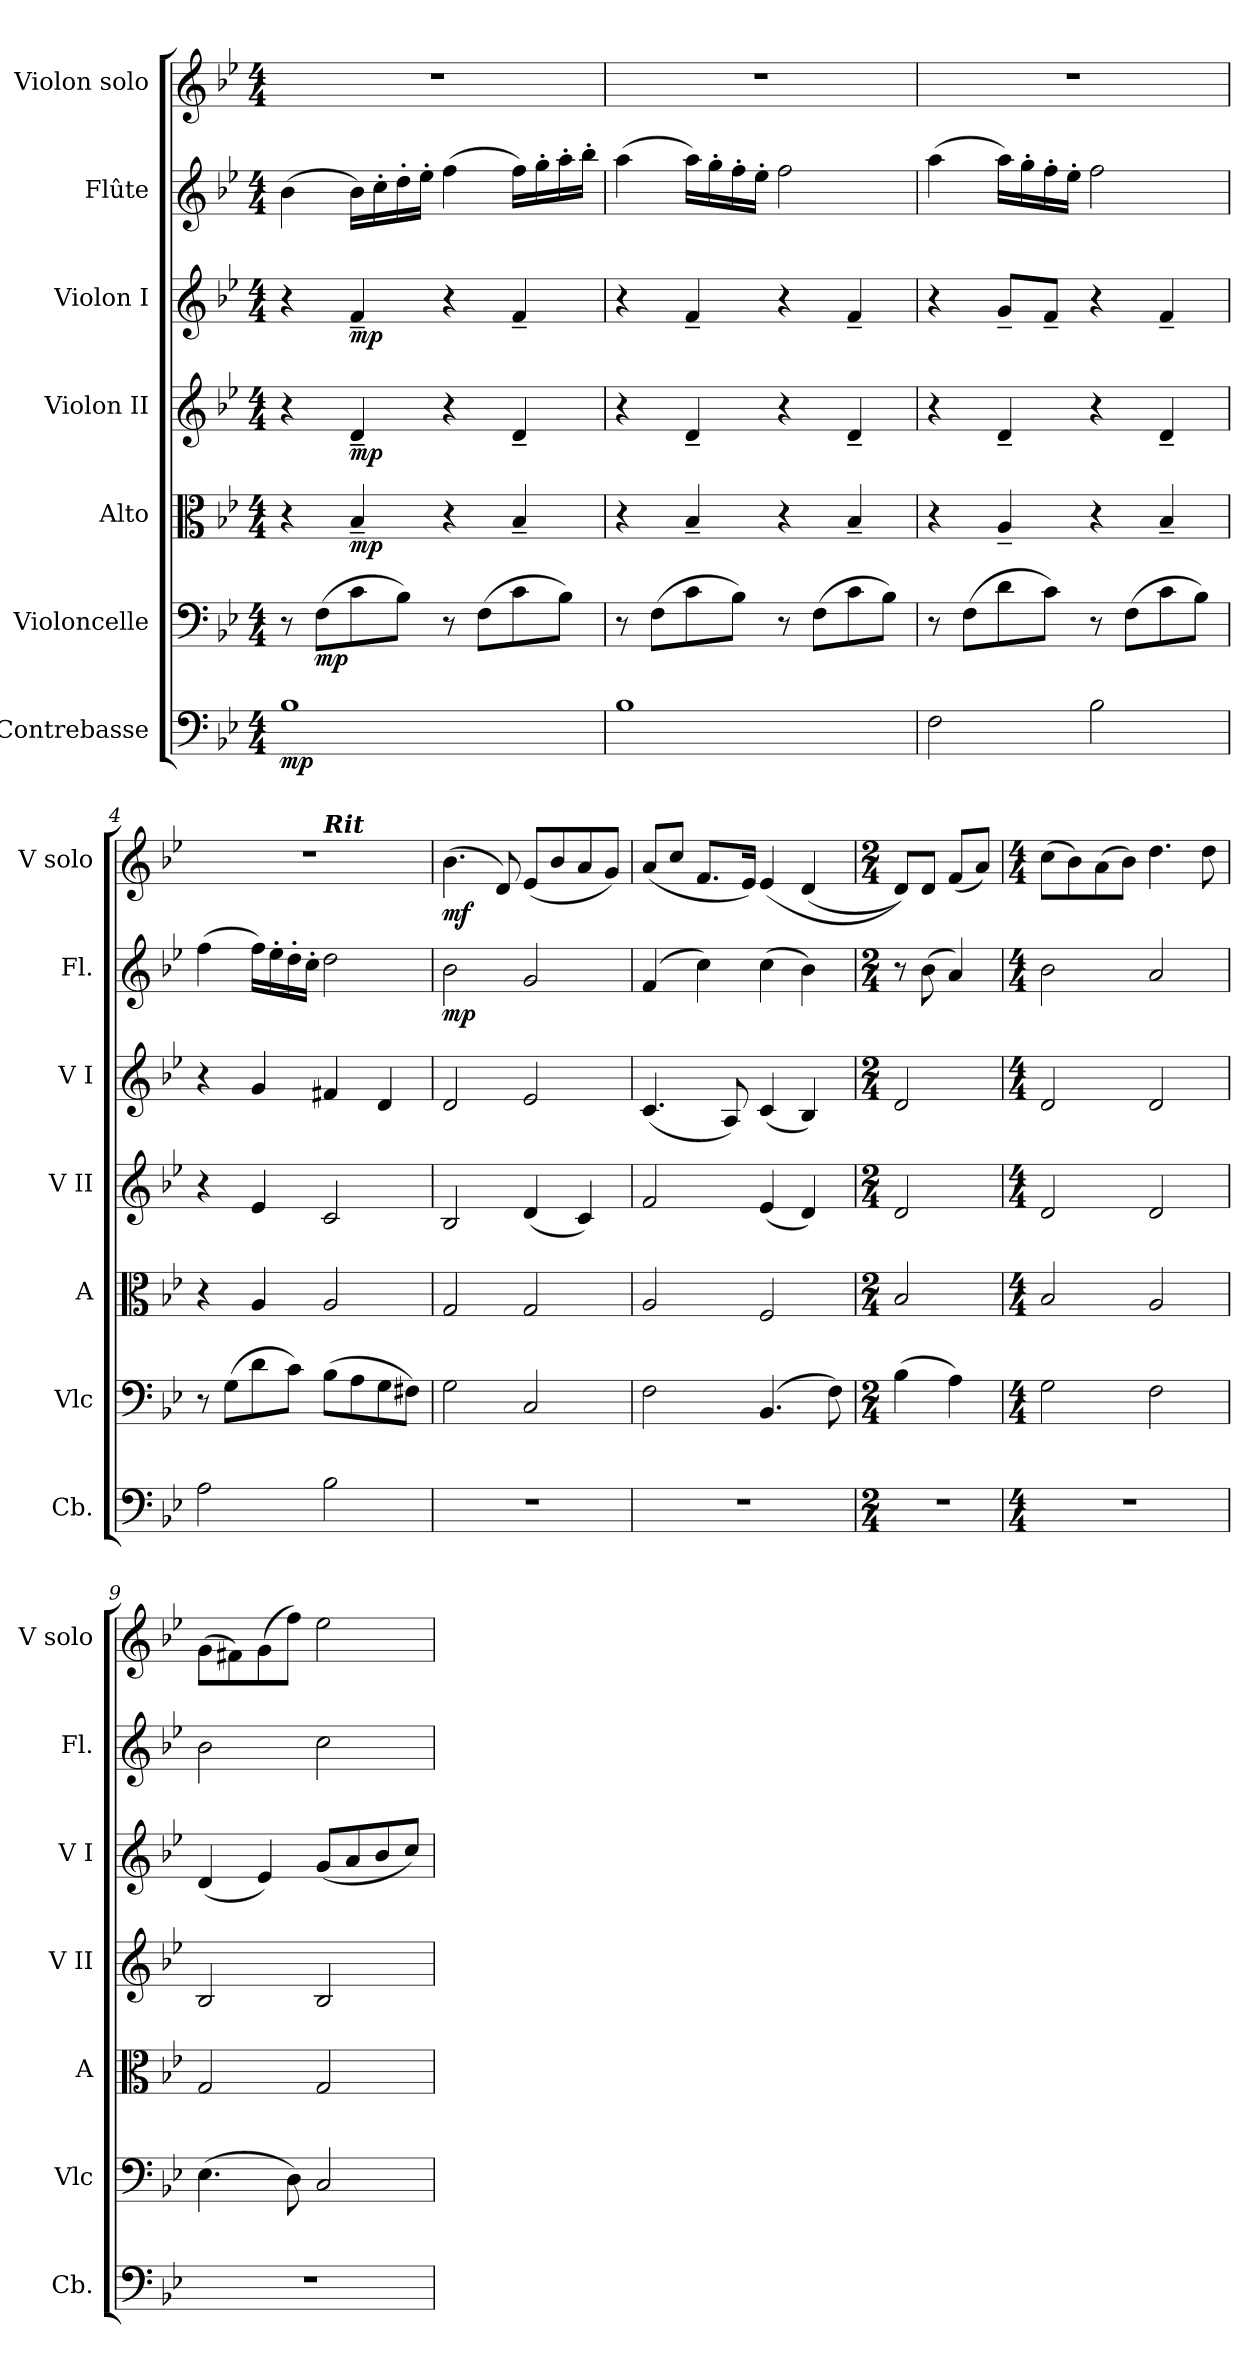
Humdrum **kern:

**kern	**dynam	**kern	**dynam	**kern	**dynam	**kern	**dynam	**kern	**dynam	**kern	**dynam	**kern	**dynam
*part7	*part7	*part6	*part6	*part5	*part5	*part4	*part4	*part3	*part3	*part2	*part2	*part1	*part1
*staff7	*staff7	*staff6	*staff6	*staff5	*staff5	*staff4	*staff4	*staff3	*staff3	*staff2	*staff2	*staff1	*staff1
*I"Contrebasse	*	*I"Violoncelle	*	*I"Alto	*	*I"Violon II	*	*I"Violon I	*	*I"Flûte	*	*I"Violon solo	*
*I'Cb.	*	*I'Vlc	*	*I'A	*	*I'V II	*	*I'V I	*	*I'Fl.	*	*I'V solo	*
*clefF4	*	*clefF4	*	*clefC3	*	*clefG2	*	*clefG2	*	*clefG2	*	*clefG2	*
*ITrd7c12	*	*	*	*	*	*	*	*	*	*	*	*	*
*k[b-e-]	*	*k[b-e-]	*	*k[b-e-]	*	*k[b-e-]	*	*k[b-e-]	*	*k[b-e-]	*	*k[b-e-]	*
*M4/4	*	*M4/4	*	*M4/4	*	*M4/4	*	*M4/4	*	*M4/4	*	*M4/4	*
*MM70	*	*MM70	*	*MM70	*	*MM70	*	*MM70	*	*MM70	*	*MM70	*
=1	=1	=1	=1	=1	=1	=1	=1	=1	=1	=1	=1	=1	=1
!	!LO:DY:b	!	!	!	!	!	!	!	!	!	!	!	!
1BB-	mp	8r	.	4r	.	4r	.	4r	.	(>4b-\	.	1r	.
!	!	!	!LO:DY:b	!	!	!	!	!	!	!	!	!	!
.	.	(>8F\L	mp	.	.	.	.	.	.	.	.	.	.
!	!	!	!	!	!LO:DY:b	!	!LO:DY:b	!	!LO:DY:b	!	!	!	!
.	.	8c\	.	4B-~/	mp	4d~/	mp	4f~/	mp	16b-\LL)	.	.	.
.	.	.	.	.	.	.	.	.	.	16cc'\	.	.	.
.	.	8B-\J)	.	.	.	.	.	.	.	16dd'\	.	.	.
.	.	.	.	.	.	.	.	.	.	16ee-'\JJ	.	.	.
.	.	8r	.	4r	.	4r	.	4r	.	(>4ff\	.	.	.
.	.	(>8F\L	.	.	.	.	.	.	.	.	.	.	.
.	.	8c\	.	4B-~/	.	4d~/	.	4f~/	.	16ff\LL)	.	.	.
.	.	.	.	.	.	.	.	.	.	16gg'\	.	.	.
.	.	8B-\J)	.	.	.	.	.	.	.	16aa'\	.	.	.
.	.	.	.	.	.	.	.	.	.	16bb-'\JJ	.	.	.
=2	=2	=2	=2	=2	=2	=2	=2	=2	=2	=2	=2	=2	=2
1BB-	.	8r	.	4r	.	4r	.	4r	.	(>4aa\	.	1r	.
.	.	(>8F\L	.	.	.	.	.	.	.	.	.	.	.
.	.	8c\	.	4B-~/	.	4d~/	.	4f~/	.	16aa\LL)	.	.	.
.	.	.	.	.	.	.	.	.	.	16gg'\	.	.	.
.	.	8B-\J)	.	.	.	.	.	.	.	16ff'\	.	.	.
.	.	.	.	.	.	.	.	.	.	16ee-'\JJ	.	.	.
.	.	8r	.	4r	.	4r	.	4r	.	2ff\	.	.	.
.	.	(>8F\L	.	.	.	.	.	.	.	.	.	.	.
.	.	8c\	.	4B-~/	.	4d~/	.	4f~/	.	.	.	.	.
.	.	8B-\J)	.	.	.	.	.	.	.	.	.	.	.
=3	=3	=3	=3	=3	=3	=3	=3	=3	=3	=3	=3	=3	=3
2FF\	.	8r	.	4r	.	4r	.	4r	.	(>4aa\	.	1r	.
.	.	(>8F\L	.	.	.	.	.	.	.	.	.	.	.
.	.	8d\	.	4A~/	.	4d~/	.	8g~/L	.	16aa\LL)	.	.	.
.	.	.	.	.	.	.	.	.	.	16gg'\	.	.	.
.	.	8c\J)	.	.	.	.	.	8f~/J	.	16ff'\	.	.	.
.	.	.	.	.	.	.	.	.	.	16ee-'\JJ	.	.	.
2BB-\	.	8r	.	4r	.	4r	.	4r	.	2ff\	.	.	.
.	.	(>8F\L	.	.	.	.	.	.	.	.	.	.	.
.	.	8c\	.	4B-~/	.	4d~/	.	4f~/	.	.	.	.	.
.	.	8B-\J)	.	.	.	.	.	.	.	.	.	.	.
=4	=4	=4	=4	=4	=4	=4	=4	=4	=4	=4	=4	=4	=4
*	*	*	*	*	*	*	*	*	*	*	*	*^	*
2AA\	.	8r	.	4r	.	4r	.	4r	.	(>4ff\	.	1r	2ryy	.
.	.	(>8G\L	.	.	.	.	.	.	.	.	.	.	.	.
.	.	8d\	.	4A/	.	4e-/	.	4g/	.	16ff\LL)	.	.	.	.
.	.	.	.	.	.	.	.	.	.	16ee-'\	.	.	.	.
.	.	8c\J)	.	.	.	.	.	.	.	16dd'\	.	.	.	.
.	.	.	.	.	.	.	.	.	.	16cc'\JJ	.	.	.	.
!	!	!	!	!	!	!	!	!	!	!	!	!	!LO:TX:Bi:t=Rit	!
2BB-\	.	(>8B-\L	.	2A/	.	2c/	.	4f#X/	.	2dd\	.	.	2ryy	.
.	.	8A\	.	.	.	.	.	.	.	.	.	.	.	.
.	.	8G\	.	.	.	.	.	4d/	.	.	.	.	.	.
.	.	8F#X\J)	.	.	.	.	.	.	.	.	.	.	.	.
!!LO:LB:g=z
=5	=5	=5	=5	=5	=5	=5	=5	=5	=5	=5	=5	=5	=5	=5
!	!	!	!	!	!	!	!	!	!	!	!	!LO:TX:Bi:t=a tempo	!	!
!	!	!	!	!	!	!	!	!	!	!	!LO:DY:b	!	!	!LO:DY:b
*	*	*	*	*	*	*	*	*	*	*	*	*v	*v	*
1r	.	2G\	.	2G/	.	2B-/	.	2d/	.	2b-\	mp	(>4.b-\	mf
.	.	.	.	.	.	.	.	.	.	.	.	8d/)	.
.	.	2C/	.	2G/	.	(<4d/	.	2e-/	.	2g/	.	(<8e-/L	.
.	.	.	.	.	.	.	.	.	.	.	.	8b-/	.
.	.	.	.	.	.	4c/)	.	.	.	.	.	8a/	.
.	.	.	.	.	.	.	.	.	.	.	.	8g/J)	.
=6	=6	=6	=6	=6	=6	=6	=6	=6	=6	=6	=6	=6	=6
1r	.	2F\	.	2A/	.	2f/	.	(<4.c/	.	(>4f/	.	(<8a/L	.
.	.	.	.	.	.	.	.	.	.	.	.	8cc/J	.
.	.	.	.	.	.	.	.	.	.	4cc\)	.	8.f/L	.
.	.	.	.	.	.	.	.	8A/)	.	.	.	.	.
.	.	.	.	.	.	.	.	.	.	.	.	16e-/Jk)	.
.	.	(>4.BB-/	.	2F/	.	(<4e-/	.	(<4c/	.	(>4cc\	.	(<4e-/	.
.	.	.	.	.	.	4d/)	.	4B-/)	.	4b-\)	.	(<4d/	.
.	.	8F\)	.	.	.	.	.	.	.	.	.	.	.
=7	=7	=7	=7	=7	=7	=7	=7	=7	=7	=7	=7	=7	=7
*M2/4	*	*M2/4	*	*M2/4	*	*M2/4	*	*M2/4	*	*M2/4	*	*M2/4	*
2r	.	(>4B-\	.	2B-/	.	2d/	.	2d/	.	8r	.	8d/L))	.
.	.	.	.	.	.	.	.	.	.	(>8b-\	.	8d/J	.
.	.	4A\)	.	.	.	.	.	.	.	4a/)	.	(<8f/L	.
.	.	.	.	.	.	.	.	.	.	.	.	8a/J)	.
=8	=8	=8	=8	=8	=8	=8	=8	=8	=8	=8	=8	=8	=8
*M4/4	*	*M4/4	*	*M4/4	*	*M4/4	*	*M4/4	*	*M4/4	*	*M4/4	*
1r	.	2G\	.	2B-/	.	2d/	.	2d/	.	2b-\	.	(>8cc\L	.
.	.	.	.	.	.	.	.	.	.	.	.	8b-\)	.
.	.	.	.	.	.	.	.	.	.	.	.	(>8a\	.
.	.	.	.	.	.	.	.	.	.	.	.	8b-\J)	.
.	.	2F\	.	2A/	.	2d/	.	2d/	.	2a/	.	4.dd\	.
.	.	.	.	.	.	.	.	.	.	.	.	8dd\	.
=9	=9	=9	=9	=9	=9	=9	=9	=9	=9	=9	=9	=9	=9
1r	.	(>4.E-\	.	2G/	.	2B-/	.	(<4d/	.	2b-\	.	(>8g\L	.
.	.	.	.	.	.	.	.	.	.	.	.	8f#X\)	.
.	.	.	.	.	.	.	.	4e-/)	.	.	.	(>8g\	.
.	.	8D\)	.	.	.	.	.	.	.	.	.	8ff\J)	.
.	.	2C/	.	2G/	.	2B-/	.	(<8g/L	.	2cc\	.	2ee-\	.
.	.	.	.	.	.	.	.	8a/	.	.	.	.	.
.	.	.	.	.	.	.	.	8b-/	.	.	.	.	.
.	.	.	.	.	.	.	.	8cc/J)	.	.	.	.	.
=	=	=	=	=	=	=	=	=	=	=	=	=	=
*-	*-	*-	*-	*-	*-	*-	*-	*-	*-	*-	*-	*-	*-
